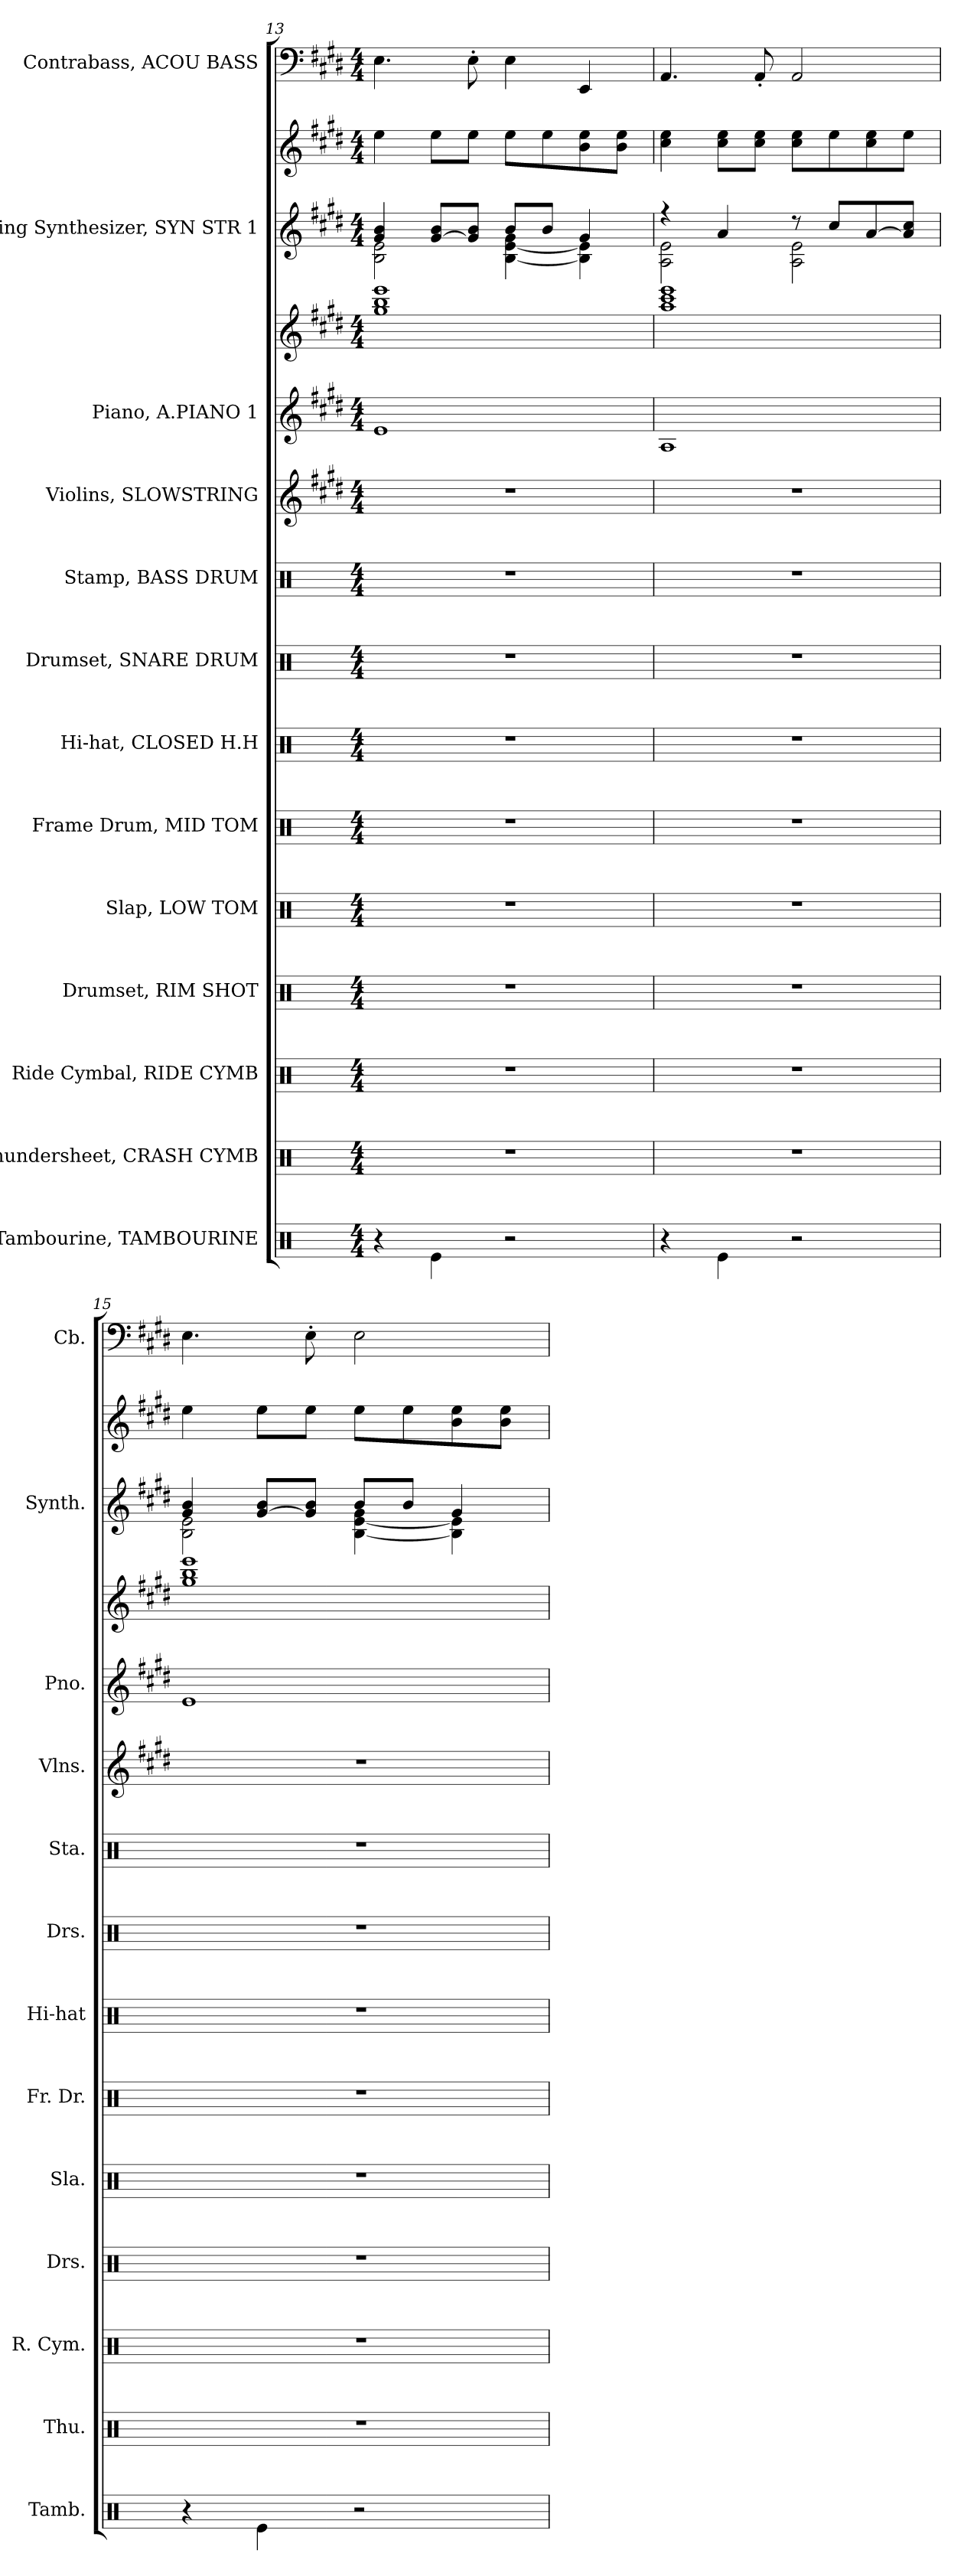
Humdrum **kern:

**kern	**kern	**kern	**kern	**kern	**kern	**kern	**kern	**kern	**kern	**kern	**kern	**kern	**kern	**kern
*part13	*part12	*part11	*part10	*part9	*part8	*part7	*part6	*part5	*part4	*part3	*part3	*part2	*part2	*part1
*staff15	*staff14	*staff13	*staff12	*staff11	*staff10	*staff9	*staff8	*staff7	*staff6	*staff5	*staff4	*staff3	*staff2	*staff1
*I"Tambourine, TAMBOURINE	*I"Thundersheet, CRASH CYMB	*I"Ride Cymbal, RIDE CYMB	*I"Drumset, RIM SHOT	*I"Slap, LOW TOM	*I"Frame Drum, MID TOM	*I"Hi-hat, CLOSED H.H	*I"Drumset, SNARE DRUM	*I"Stamp, BASS DRUM	*I"Violins, SLOWSTRING	*I"Piano, A.PIANO 1	*	*I"String Synthesizer, SYN STR 1	*	*I"Contrabass, ACOU BASS
*I'Tamb.	*I'Thu.	*I'R. Cym.	*I'Drs.	*I'Sla.	*I'Fr. Dr.	*I'Hi-hat	*I'Drs.	*I'Sta.	*I'Vlns.	*I'Pno.	*	*I'Synth.	*	*I'Cb.
*clefX	*clefX	*clefX	*clefX	*clefX	*clefX	*clefX	*clefX	*clefX	*clefG2	*clefG2	*clefG2	*clefG2	*clefG2	*clefF4
*	*	*	*	*	*	*	*	*	*	*	*	*	*	*ITrd7c12
*k[]	*k[]	*k[]	*k[]	*k[]	*k[]	*k[]	*k[]	*k[]	*k[f#c#g#d#]	*k[f#c#g#d#]	*k[f#c#g#d#]	*k[f#c#g#d#]	*k[f#c#g#d#]	*k[f#c#g#d#]
*M4/4	*M4/4	*M4/4	*M4/4	*M4/4	*M4/4	*M4/4	*M4/4	*M4/4	*M4/4	*M4/4	*M4/4	*M4/4	*M4/4	*M4/4
=13	=13	=13	=13	=13	=13	=13	=13	=13	=13	=13	=13	=13	=13	=13
*	*	*	*	*	*	*	*	*	*	*	*	*^	*	*
4r	1r	1r	1r	1r	1r	1r	1r	1r	1r	1e	1gg# 1bb 1eee	4g#/ 4b/	2B\ 2e\	4ee\	4.EE\
4Re\	.	.	.	.	.	.	.	.	.	.	.	[8g#/ 8b/L	.	8ee\L	.
.	.	.	.	.	.	.	.	.	.	.	.	8g#/] 8b/J	.	8ee\J	8EE'\
2r	.	.	.	.	.	.	.	.	.	.	.	8b/L	[4B\ [4e\ 4g#\	8ee\L	4EE\
.	.	.	.	.	.	.	.	.	.	.	.	8b/J	.	8ee\	.
.	.	.	.	.	.	.	.	.	.	.	.	4g#/	4B\] 4e\]	8b\ 8ee\	4EEE/
.	.	.	.	.	.	.	.	.	.	.	.	.	.	8b\ 8ee\J	.
=14	=14	=14	=14	=14	=14	=14	=14	=14	=14	=14	=14	=14	=14	=14	=14
4r	1r	1r	1r	1r	1r	1r	1r	1r	1r	1A	1aa 1ccc# 1eee	4r	2A\ 2e\	4cc#\ 4ee\	4.AAA/
4Re\	.	.	.	.	.	.	.	.	.	.	.	4a/	.	8cc#\ 8ee\L	.
.	.	.	.	.	.	.	.	.	.	.	.	.	.	8cc#\ 8ee\J	8AAA'/
2r	.	.	.	.	.	.	.	.	.	.	.	8r	2A\ 2e\	8cc#\ 8ee\L	2AAA/
.	.	.	.	.	.	.	.	.	.	.	.	8cc#/L	.	8ee\	.
.	.	.	.	.	.	.	.	.	.	.	.	[8a/	.	8cc#\ 8ee\	.
.	.	.	.	.	.	.	.	.	.	.	.	8a/] 8cc#/J	.	8ee\J	.
!!LO:PB:g=z
=15	=15	=15	=15	=15	=15	=15	=15	=15	=15	=15	=15	=15	=15	=15	=15
4r	1r	1r	1r	1r	1r	1r	1r	1r	1r	1e	1gg# 1bb 1eee	4g#/ 4b/	2B\ 2e\	4ee\	4.EE\
4Re\	.	.	.	.	.	.	.	.	.	.	.	[8g#/ 8b/L	.	8ee\L	.
.	.	.	.	.	.	.	.	.	.	.	.	8g#/] 8b/J	.	8ee\J	8EE'\
2r	.	.	.	.	.	.	.	.	.	.	.	8b/L	[4B\ [4e\ 4g#\	8ee\L	2EE\
.	.	.	.	.	.	.	.	.	.	.	.	8b/J	.	8ee\	.
.	.	.	.	.	.	.	.	.	.	.	.	4g#/	4B\] 4e\]	8b\ 8ee\	.
.	.	.	.	.	.	.	.	.	.	.	.	.	.	8b\ 8ee\J	.
*	*	*	*	*	*	*	*	*	*	*	*	*v	*v	*	*
=	=	=	=	=	=	=	=	=	=	=	=	=	=	=
*-	*-	*-	*-	*-	*-	*-	*-	*-	*-	*-	*-	*-	*-	*-
